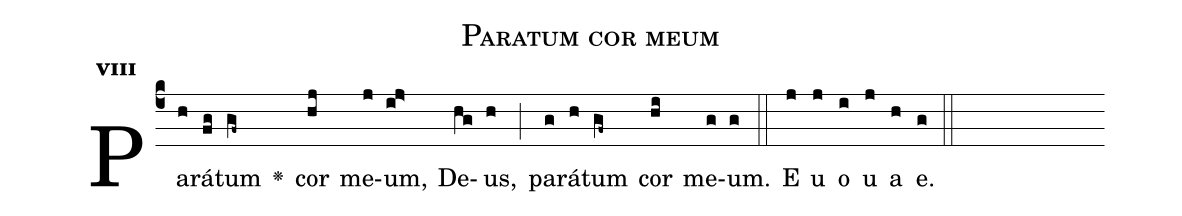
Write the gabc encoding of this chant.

name:Paratum cor meum;
office-part:Antiphona;
mode:8;
%%
initial-style: 1;
name: Paratum cor meum;
book: Antiphonae & Responsoria/Tomus III, p. 100;
occasion: Psalterium Hebdomada IV Feria IV;
office-part: Laudes Ant 1;
user-notes: ;
commentary: ;
annotation: 8g;
centering-scheme: english;
fontsize: 12;
font: OFLSortsMillGoudy;
height: 11;
width: 4.5;
%%
(c4)Pa(h)rá(fg)tum(gf~) <v>\greheightstar</v>() cor(hj) me(j)um,(ij>) De(hg)us,(h) (;) pa(g)rá(h)tum(gf~) cor(hi) me(g)um.(g) (::)
E(j) u(j) o(i) u(j) a(h) e.(g) (::)
